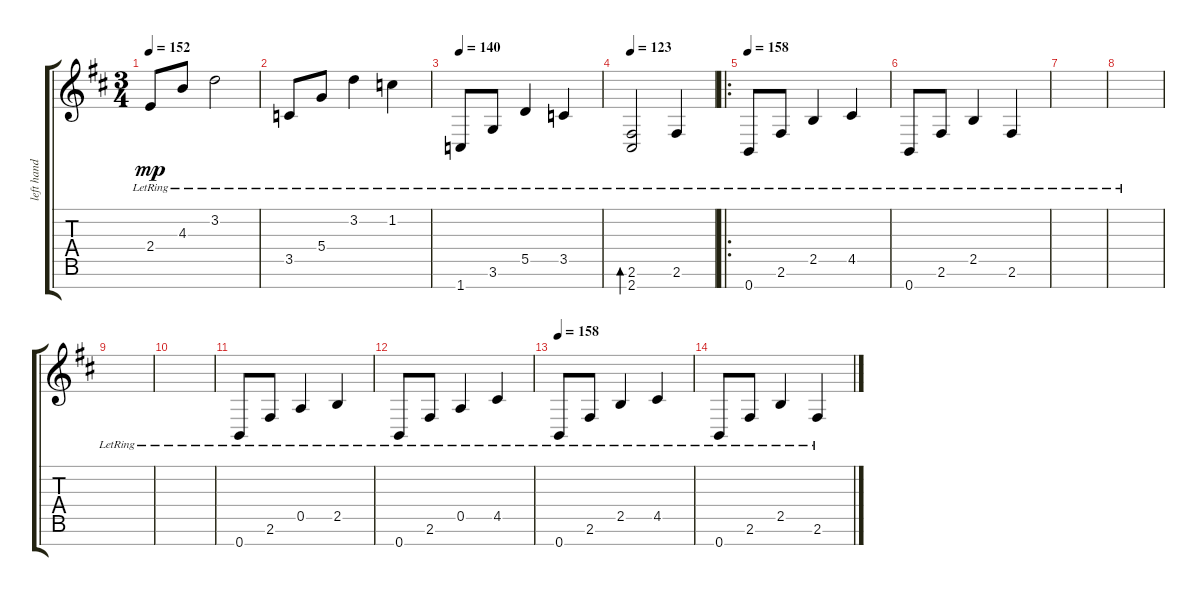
\track ("left hand" "left hand") {instrument acousticgrandpiano}
\staff {score tabs}
\tuning (E5 B4 G4 D4 A3 E3 B2) {hide}
\ts (3 4)
\tempo 152
\clef g2
\ks d
2.4{lr}.8{dy mp} 4.3{lr}.8 3.2{lr}.2 |
3.5{lr}.8 5.4{lr}.8 3.2{lr}.4 1.2{lr}.4 |
\tempo 140
1.7{lr}.8 3.6{lr}.8 5.5{lr}.4 3.5{lr}.4 |
\tempo 123
(2.6{lr} 2.7{lr}).2{bd 480} 2.6{lr}.4 |
\ro
\tempo 158
0.7{lr}.8 2.6{lr}.8 2.5{lr}.4 4.5{lr}.4 |
0.7{lr}.8 2.6{lr}.8 2.5{lr}.4 2.6{lr}.4 |
|
|
|
|
0.7{lr}.8 2.6{lr}.8 0.5{lr}.4 2.5{lr}.4 |
0.7{lr}.8 2.6{lr}.8 0.5{lr}.4 4.5{lr}.4 |
\tempo 158
0.7{lr}.8 2.6{lr}.8 2.5{lr}.4 4.5{lr}.4 |
0.7{lr}.8 2.6{lr}.8 2.5{lr}.4 2.6{lr}.4
